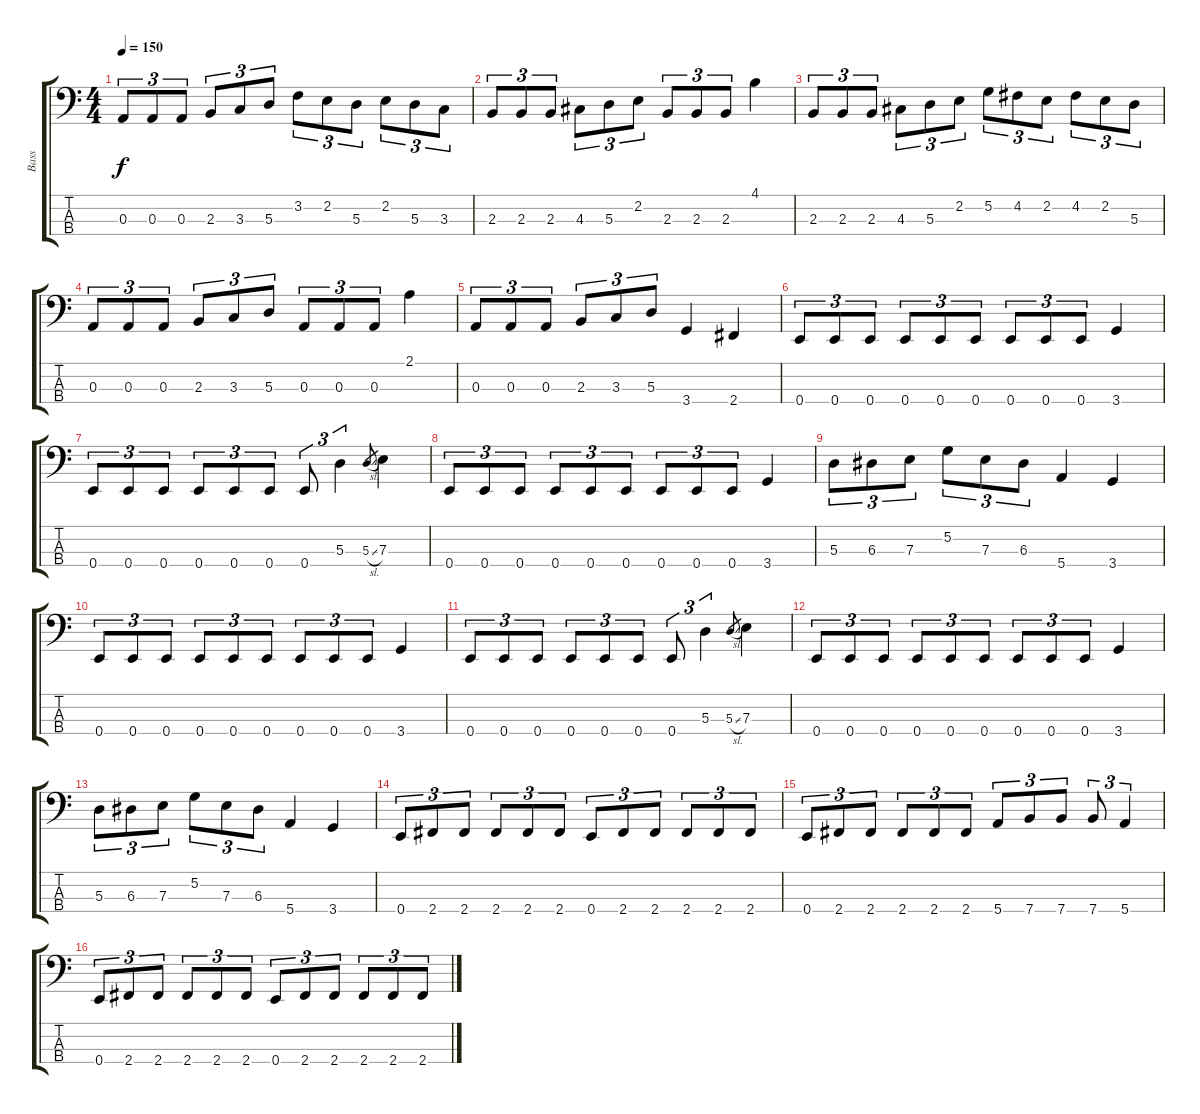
\track ("Bass" "Bass") {instrument electricbasspick}
\staff {score tabs}
\tuning (G2 D2 A1 E1) {hide}
\ts (4 4)
\tempo 150
\clef f4
\ks c
0.3.8{tu (3 2) dy f} 0.3.8{tu (3 2)} 0.3.8{tu (3 2)} 2.3.8{tu (3 2)} 3.3.8{tu (3 2)} 5.3.8{tu (3 2)} 3.2.8{tu (3 2)} 2.2.8{tu (3 2)} 5.3.8{tu (3 2)} 2.2.8{tu (3 2)} 5.3.8{tu (3 2)} 3.3.8{tu (3 2)} |
2.3.8{tu (3 2)} 2.3.8{tu (3 2)} 2.3.8{tu (3 2)} 4.3.8{tu (3 2)} 5.3.8{tu (3 2)} 2.2.8{tu (3 2)} 2.3.8{tu (3 2)} 2.3.8{tu (3 2)} 2.3.8{tu (3 2)} 4.1.4 |
2.3.8{tu (3 2)} 2.3.8{tu (3 2)} 2.3.8{tu (3 2)} 4.3.8{tu (3 2)} 5.3.8{tu (3 2)} 2.2.8{tu (3 2)} 5.2.8{tu (3 2)} 4.2.8{tu (3 2)} 2.2.8{tu (3 2)} 4.2.8{tu (3 2)} 2.2.8{tu (3 2)} 5.3.8{tu (3 2)} |
0.3.8{tu (3 2)} 0.3.8{tu (3 2)} 0.3.8{tu (3 2)} 2.3.8{tu (3 2)} 3.3.8{tu (3 2)} 5.3.8{tu (3 2)} 0.3.8{tu (3 2)} 0.3.8{tu (3 2)} 0.3.8{tu (3 2)} 2.1.4 |
0.3.8{tu (3 2)} 0.3.8{tu (3 2)} 0.3.8{tu (3 2)} 2.3.8{tu (3 2)} 3.3.8{tu (3 2)} 5.3.8{tu (3 2)} 3.4.4 2.4.4 |
0.4.8{tu (3 2)} 0.4.8{tu (3 2)} 0.4.8{tu (3 2)} 0.4.8{tu (3 2)} 0.4.8{tu (3 2)} 0.4.8{tu (3 2)} 0.4.8{tu (3 2)} 0.4.8{tu (3 2)} 0.4.8{tu (3 2)} 3.4.4 |
0.4.8{tu (3 2)} 0.4.8{tu (3 2)} 0.4.8{tu (3 2)} 0.4.8{tu (3 2)} 0.4.8{tu (3 2)} 0.4.8{tu (3 2)} 0.4.8{tu (3 2)} 5.3.4{tu (3 2)} 5.3{sl}.8{gr} 7.3.4 |
0.4.8{tu (3 2)} 0.4.8{tu (3 2)} 0.4.8{tu (3 2)} 0.4.8{tu (3 2)} 0.4.8{tu (3 2)} 0.4.8{tu (3 2)} 0.4.8{tu (3 2)} 0.4.8{tu (3 2)} 0.4.8{tu (3 2)} 3.4.4 |
5.3.8{tu (3 2)} 6.3.8{tu (3 2)} 7.3.8{tu (3 2)} 5.2.8{tu (3 2)} 7.3.8{tu (3 2)} 6.3.8{tu (3 2)} 5.4.4 3.4.4 |
0.4.8{tu (3 2)} 0.4.8{tu (3 2)} 0.4.8{tu (3 2)} 0.4.8{tu (3 2)} 0.4.8{tu (3 2)} 0.4.8{tu (3 2)} 0.4.8{tu (3 2)} 0.4.8{tu (3 2)} 0.4.8{tu (3 2)} 3.4.4 |
0.4.8{tu (3 2)} 0.4.8{tu (3 2)} 0.4.8{tu (3 2)} 0.4.8{tu (3 2)} 0.4.8{tu (3 2)} 0.4.8{tu (3 2)} 0.4.8{tu (3 2)} 5.3.4{tu (3 2)} 5.3{sl}.8{gr} 7.3.4 |
0.4.8{tu (3 2)} 0.4.8{tu (3 2)} 0.4.8{tu (3 2)} 0.4.8{tu (3 2)} 0.4.8{tu (3 2)} 0.4.8{tu (3 2)} 0.4.8{tu (3 2)} 0.4.8{tu (3 2)} 0.4.8{tu (3 2)} 3.4.4 |
5.3.8{tu (3 2)} 6.3.8{tu (3 2)} 7.3.8{tu (3 2)} 5.2.8{tu (3 2)} 7.3.8{tu (3 2)} 6.3.8{tu (3 2)} 5.4.4 3.4.4 |
0.4.8{tu (3 2)} 2.4.8{tu (3 2)} 2.4.8{tu (3 2)} 2.4.8{tu (3 2)} 2.4.8{tu (3 2)} 2.4.8{tu (3 2)} 0.4.8{tu (3 2)} 2.4.8{tu (3 2)} 2.4.8{tu (3 2)} 2.4.8{tu (3 2)} 2.4.8{tu (3 2)} 2.4.8{tu (3 2)} |
0.4.8{tu (3 2)} 2.4.8{tu (3 2)} 2.4.8{tu (3 2)} 2.4.8{tu (3 2)} 2.4.8{tu (3 2)} 2.4.8{tu (3 2)} 5.4.8{tu (3 2)} 7.4.8{tu (3 2)} 7.4.8{tu (3 2)} 7.4.8{tu (3 2)} 5.4.4{tu (3 2)} |
0.4.8{tu (3 2)} 2.4.8{tu (3 2)} 2.4.8{tu (3 2)} 2.4.8{tu (3 2)} 2.4.8{tu (3 2)} 2.4.8{tu (3 2)} 0.4.8{tu (3 2)} 2.4.8{tu (3 2)} 2.4.8{tu (3 2)} 2.4.8{tu (3 2)} 2.4.8{tu (3 2)} 2.4.8{tu (3 2)}
